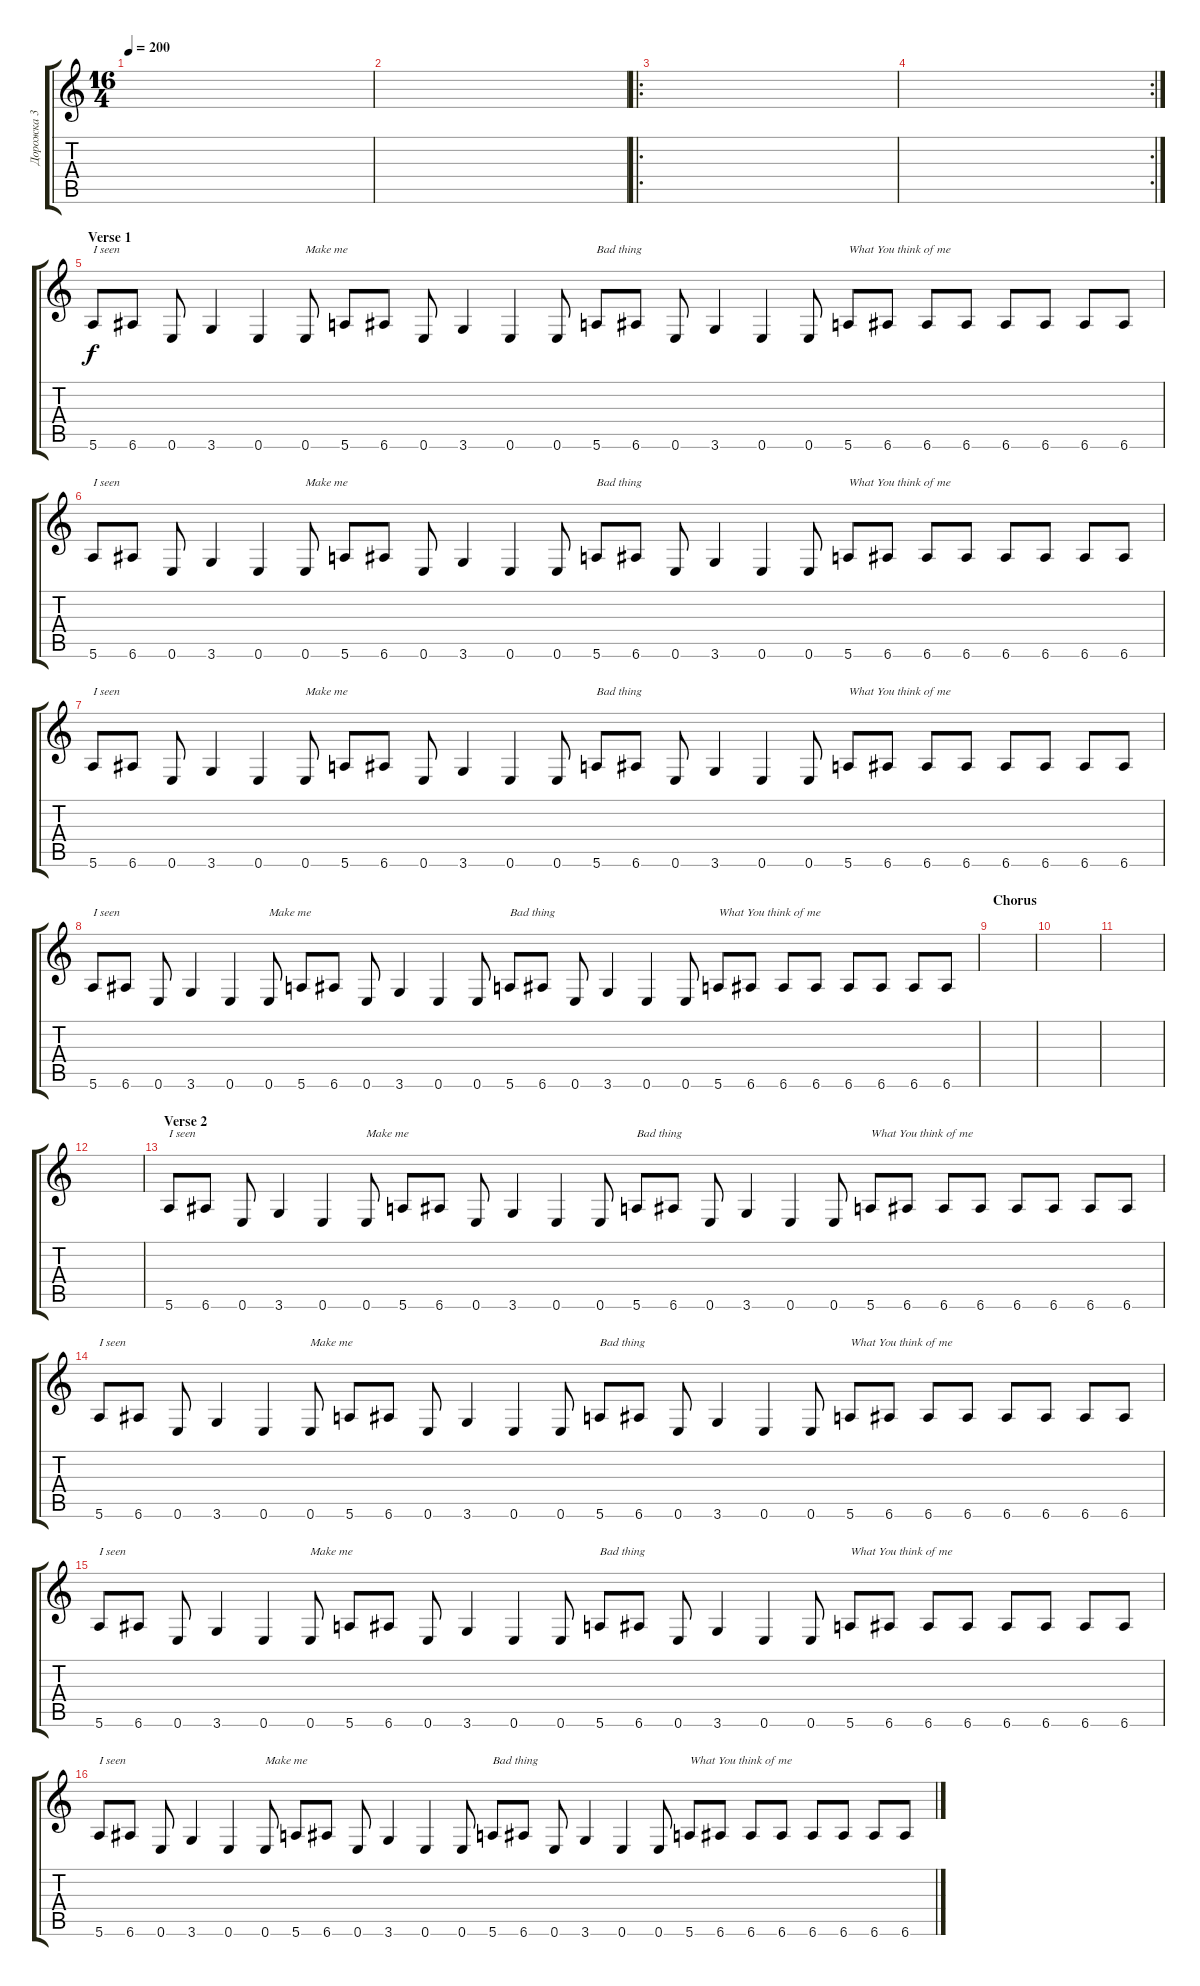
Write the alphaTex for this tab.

\track ("Дорожка 3" "Дорожка 3") {instrument electricguitarmuted}
\staff {score tabs}
\tuning (E4 B3 G3 D3 A2 E2) {hide}
\ts (16 4)
\tempo 200
\clef g2
\ks c
|
|
\ro
|
\rc 2
|
\section ("" "Verse 1")
5.6.8{txt "I seen"} 6.6.8 0.6.8 3.6.4 0.6.4 0.6.8{txt "Make me"} 5.6.8 6.6.8 0.6.8 3.6.4 0.6.4 0.6.8 5.6.8{txt "Bad thing"} 6.6.8 0.6.8 3.6.4 0.6.4 0.6.8 5.6.8{txt "What You think of me"} 6.6.8 6.6.8 6.6.8 6.6.8 6.6.8 6.6.8 6.6.8 |
5.6.8{txt "I seen"} 6.6.8 0.6.8 3.6.4 0.6.4 0.6.8{txt "Make me"} 5.6.8 6.6.8 0.6.8 3.6.4 0.6.4 0.6.8 5.6.8{txt "Bad thing"} 6.6.8 0.6.8 3.6.4 0.6.4 0.6.8 5.6.8{txt "What You think of me"} 6.6.8 6.6.8 6.6.8 6.6.8 6.6.8 6.6.8 6.6.8 |
5.6.8{txt "I seen"} 6.6.8 0.6.8 3.6.4 0.6.4 0.6.8{txt "Make me"} 5.6.8 6.6.8 0.6.8 3.6.4 0.6.4 0.6.8 5.6.8{txt "Bad thing"} 6.6.8 0.6.8 3.6.4 0.6.4 0.6.8 5.6.8{txt "What You think of me"} 6.6.8 6.6.8 6.6.8 6.6.8 6.6.8 6.6.8 6.6.8 |
5.6.8{txt "I seen"} 6.6.8 0.6.8 3.6.4 0.6.4 0.6.8{txt "Make me"} 5.6.8 6.6.8 0.6.8 3.6.4 0.6.4 0.6.8 5.6.8{txt "Bad thing"} 6.6.8 0.6.8 3.6.4 0.6.4 0.6.8 5.6.8{txt "What You think of me"} 6.6.8 6.6.8 6.6.8 6.6.8 6.6.8 6.6.8 6.6.8 |
\section ("" "Chorus")
|
|
|
|
\section ("" "Verse 2")
5.6.8{txt "I seen"} 6.6.8 0.6.8 3.6.4 0.6.4 0.6.8{txt "Make me"} 5.6.8 6.6.8 0.6.8 3.6.4 0.6.4 0.6.8 5.6.8{txt "Bad thing"} 6.6.8 0.6.8 3.6.4 0.6.4 0.6.8 5.6.8{txt "What You think of me"} 6.6.8 6.6.8 6.6.8 6.6.8 6.6.8 6.6.8 6.6.8 |
5.6.8{txt "I seen"} 6.6.8 0.6.8 3.6.4 0.6.4 0.6.8{txt "Make me"} 5.6.8 6.6.8 0.6.8 3.6.4 0.6.4 0.6.8 5.6.8{txt "Bad thing"} 6.6.8 0.6.8 3.6.4 0.6.4 0.6.8 5.6.8{txt "What You think of me"} 6.6.8 6.6.8 6.6.8 6.6.8 6.6.8 6.6.8 6.6.8 |
5.6.8{txt "I seen"} 6.6.8 0.6.8 3.6.4 0.6.4 0.6.8{txt "Make me"} 5.6.8 6.6.8 0.6.8 3.6.4 0.6.4 0.6.8 5.6.8{txt "Bad thing"} 6.6.8 0.6.8 3.6.4 0.6.4 0.6.8 5.6.8{txt "What You think of me"} 6.6.8 6.6.8 6.6.8 6.6.8 6.6.8 6.6.8 6.6.8 |
5.6.8{txt "I seen"} 6.6.8 0.6.8 3.6.4 0.6.4 0.6.8{txt "Make me"} 5.6.8 6.6.8 0.6.8 3.6.4 0.6.4 0.6.8 5.6.8{txt "Bad thing"} 6.6.8 0.6.8 3.6.4 0.6.4 0.6.8 5.6.8{txt "What You think of me"} 6.6.8 6.6.8 6.6.8 6.6.8 6.6.8 6.6.8 6.6.8
